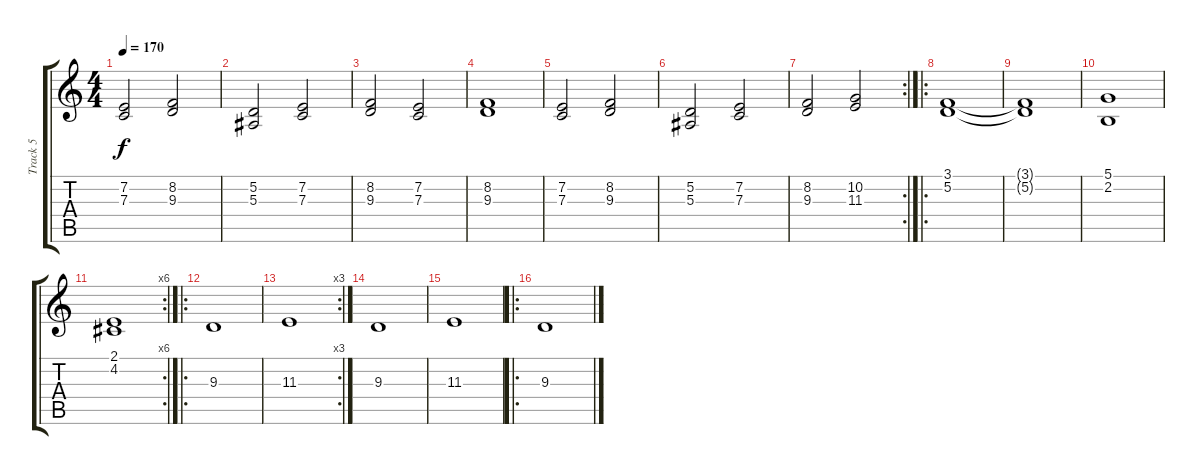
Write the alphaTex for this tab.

\track ("Track 5" "Track 5") {instrument stringensemble1}
\staff {score tabs}
\tuning (D4 A3 F3 C3 G2 D2) {hide}
\ts (4 4)
\tempo 170
\clef g2
\ks c
(7.2 7.3).2{dy f} (8.2 9.3).2 |
(5.2 5.3).2 (7.2 7.3).2 |
(8.2 9.3).2 (7.2 7.3).2 |
(8.2 9.3).1 |
(7.2 7.3).2 (8.2 9.3).2 |
(5.2 5.3).2 (7.2 7.3).2 |
\rc 2
(8.2 9.3).2 (10.2 11.3).2 |
\ro
(3.1 5.2).1 |
(3.1{t} 5.2{t}).1 |
(5.1 2.2).1 |
\rc 6
(2.1 4.2).1 |
\ro
9.3.1 |
\rc 3
11.3.1 |
9.3.1 |
11.3.1 |
\ro
9.3.1
